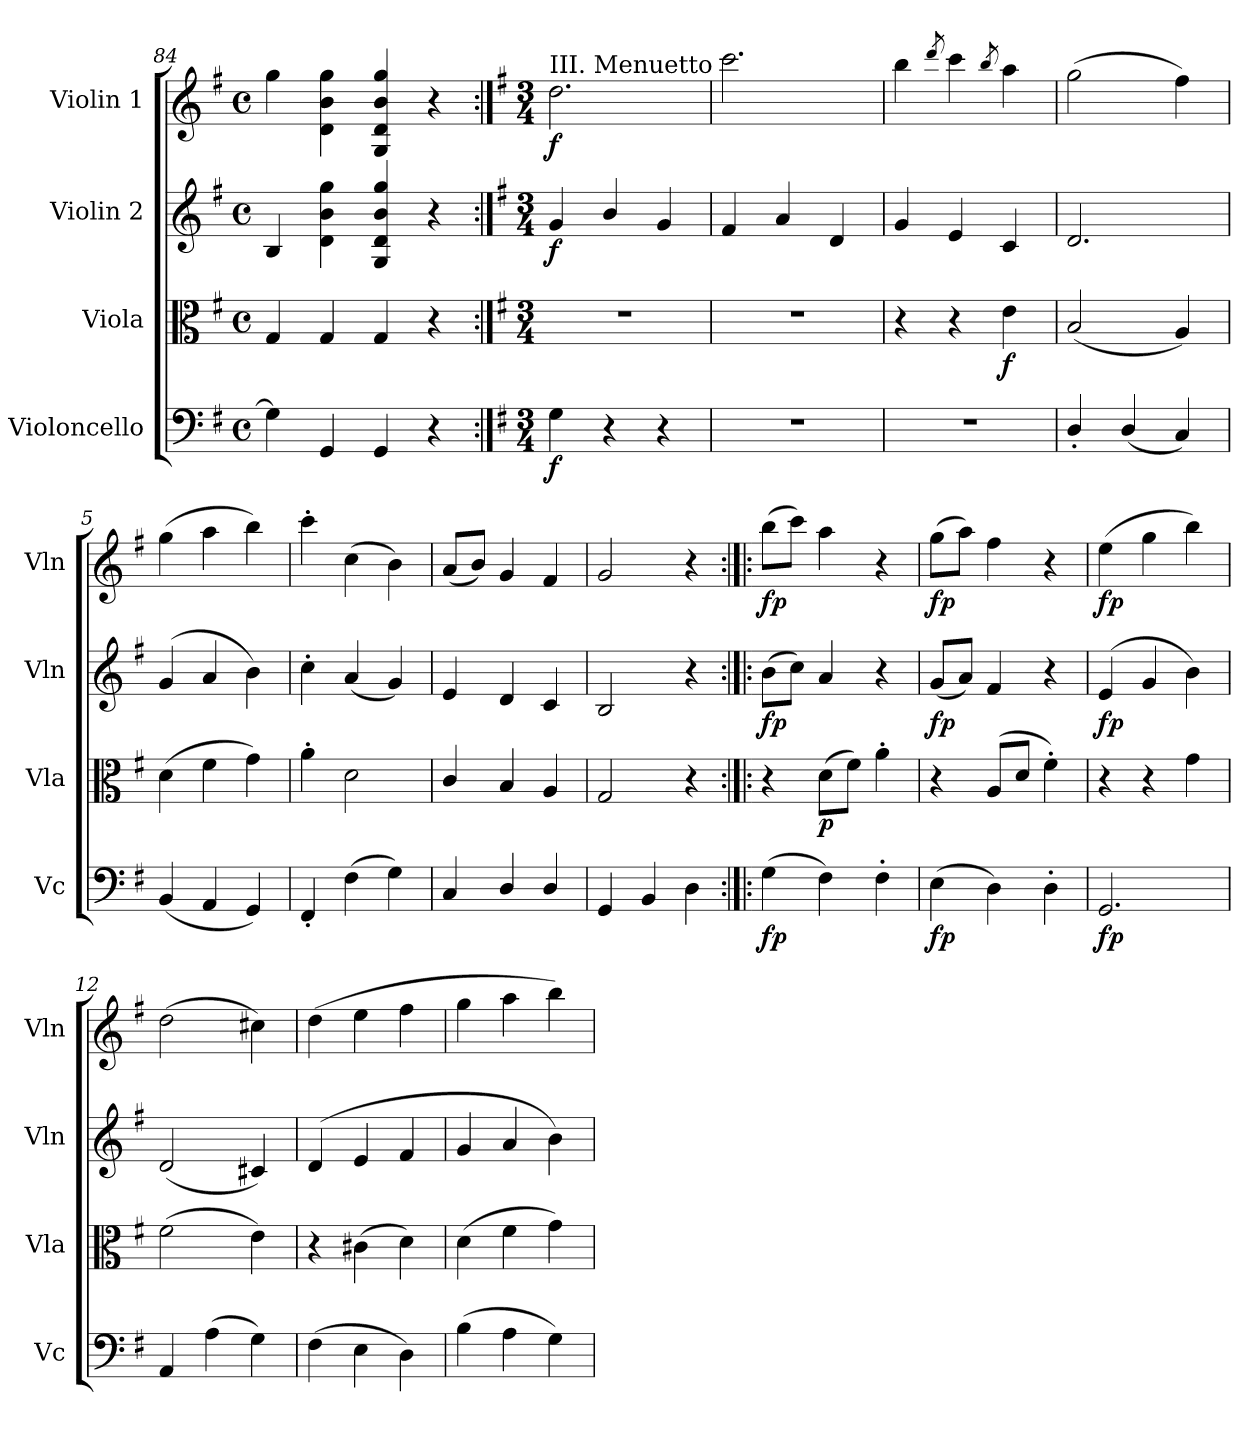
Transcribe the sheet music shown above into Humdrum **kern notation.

**kern	**dynam	**kern	**dynam	**kern	**dynam	**kern	**dynam
*part4	*part4	*part3	*part3	*part2	*part2	*part1	*part1
*staff4	*staff4	*staff3	*staff3	*staff2	*staff2	*staff1	*staff1
*I"Violoncello	*	*I"Viola	*	*I"Violin 2	*	*I"Violin 1	*
*I'Vc	*	*I'Vla	*	*I'Vln	*	*I'Vln	*
*clefF4	*	*clefC3	*	*clefG2	*	*clefG2	*
*k[f#]	*	*k[f#]	*	*k[f#]	*	*k[f#]	*
*M4/4	*	*M4/4	*	*M4/4	*	*M4/4	*
*met(c)	*	*met(c)	*	*met(c)	*	*met(c)	*
=84	=84	=84	=84	=84	=84	=84	=84
4G\]	.	4G/	.	4B/	.	4gg\	.
4GG/	.	4G/	.	4d\ 4b\ 4gg\	.	4d\ 4b\ 4gg\	.
4GG/	.	4G/	.	4G/ 4d/ 4b/ 4gg/	.	4G/ 4d/ 4b/ 4gg/	.
4r	.	4r	.	4r	.	4r	.
!!LO:PB:g=z
=1:|!	=1:|!	=1:|!	=1:|!	=1:|!	=1:|!	=1:|!	=1:|!
*k[f#]	*	*k[f#]	*	*k[f#]	*	*k[f#]	*
*M3/4	*	*M3/4	*	*M3/4	*	*M3/4	*
!	!	!	!	!	!	!LO:TX:a:t=III. Menuetto	!
!	!LO:DY:b	!	!	!	!LO:DY:b	!	!LO:DY:b
4G\	f	2.r	.	4g/	f	2.dd\	f
4r	.	.	.	4b/	.	.	.
4r	.	.	.	4g/	.	.	.
=2	=2	=2	=2	=2	=2	=2	=2
2.r	.	2.r	.	4f#/	.	2.ccc\	.
.	.	.	.	4a/	.	.	.
.	.	.	.	4d/	.	.	.
=3	=3	=3	=3	=3	=3	=3	=3
2.r	.	4r	.	4g/	.	4bb\	.
.	.	.	.	.	.	8qddd/	.
.	.	4r	.	4e/	.	4ccc\	.
.	.	.	.	.	.	8qbb/	.
!	!	!	!LO:DY:b	!	!	!	!
.	.	4e\	f	4c/	.	4aa\	.
=4	=4	=4	=4	=4	=4	=4	=4
4D'/	.	(<2B/	.	2.d/	.	(>2gg\	.
(<4D/	.	.	.	.	.	.	.
4C/)	.	4A/)	.	.	.	4ff#\)	.
=5	=5	=5	=5	=5	=5	=5	=5
(<4BB/	.	(>4d\	.	(4g/	.	(>4gg\	.
4AA/	.	4f#\	.	4a/	.	4aa\	.
4GG/)	.	4g\)	.	4b\)	.	4bb\)	.
=6	=6	=6	=6	=6	=6	=6	=6
4FF#'/	.	4a'\	.	4cc'\	.	4ccc'\	.
(>4F#\	.	2d\	.	(4a/	.	(>4cc\	.
4G\)	.	.	.	4g/)	.	4b\)	.
=7	=7	=7	=7	=7	=7	=7	=7
4C/	.	4c/	.	4e/	.	(<8a/L	.
.	.	.	.	.	.	8b/J)	.
4D/	.	4B/	.	4d/	.	4g/	.
4D/	.	4A/	.	4c/	.	4f#/	.
=8	=8	=8	=8	=8	=8	=8	=8
4GG/	.	2G/	.	2B/	.	2g/	.
4BB/	.	.	.	.	.	.	.
4D\	.	4r	.	4r	.	4r	.
=9:|!|:	=9:|!|:	=9:|!|:	=9:|!|:	=9:|!|:	=9:|!|:	=9:|!|:	=9:|!|:
!	!LO:DY:b	!	!	!	!LO:DY:b	!	!LO:DY:b
(>4G\	fp	4r	.	(8b\L	fp	(8bb\L	fp
.	.	.	.	8cc\J)	.	8ccc\J)	.
!	!	!	!LO:DY:b	!	!	!	!
4F#\)	.	(8d\L	p	4a/	.	4aa\	.
.	.	8f#\J)	.	.	.	.	.
4F#'\	.	4a'\	.	4r	.	4r	.
=10	=10	=10	=10	=10	=10	=10	=10
!	!LO:DY:b	!	!	!	!LO:DY:b	!	!LO:DY:b
(>4E\	fp	4r	.	(8g/L	fp	(8gg\L	fp
.	.	.	.	8a/J)	.	8aa\J)	.
4D\)	.	(<8A/L	.	4f#/	.	4ff#\	.
.	.	8d/J	.	.	.	.	.
4D'\	.	4f#'\)	.	4r	.	4r	.
!!LO:LB:g=z
=11	=11	=11	=11	=11	=11	=11	=11
!	!LO:DY:b	!	!	!	!LO:DY:b	!	!LO:DY:b
2.GG/	fp	4r	.	(4e/	fp	(4ee\	fp
.	.	4r	.	4g/	.	4gg\	.
.	.	4g\	.	4b\)	.	4bb\)	.
=12	=12	=12	=12	=12	=12	=12	=12
4AA/	.	(>2f#\	.	(2d/	.	(2dd\	.
(>4A\	.	.	.	.	.	.	.
4G\)	.	4e\)	.	4c#X/)	.	4cc#X\)	.
=13	=13	=13	=13	=13	=13	=13	=13
(>4F#\	.	4r	.	(<4d/	.	(4dd\	.
4E\	.	(>4c#X\	.	4e/	.	4ee\	.
4D\)	.	4d\)	.	4f#/	.	4ff#\	.
=14	=14	=14	=14	=14	=14	=14	=14
(>4B\	.	(>4d\	.	4g/	.	4gg\	.
4A\	.	4f#\	.	4a/	.	4aa\	.
4G\)	.	4g\)	.	4b\)	.	4bb\)	.
=	=	=	=	=	=	=	=
*-	*-	*-	*-	*-	*-	*-	*-
